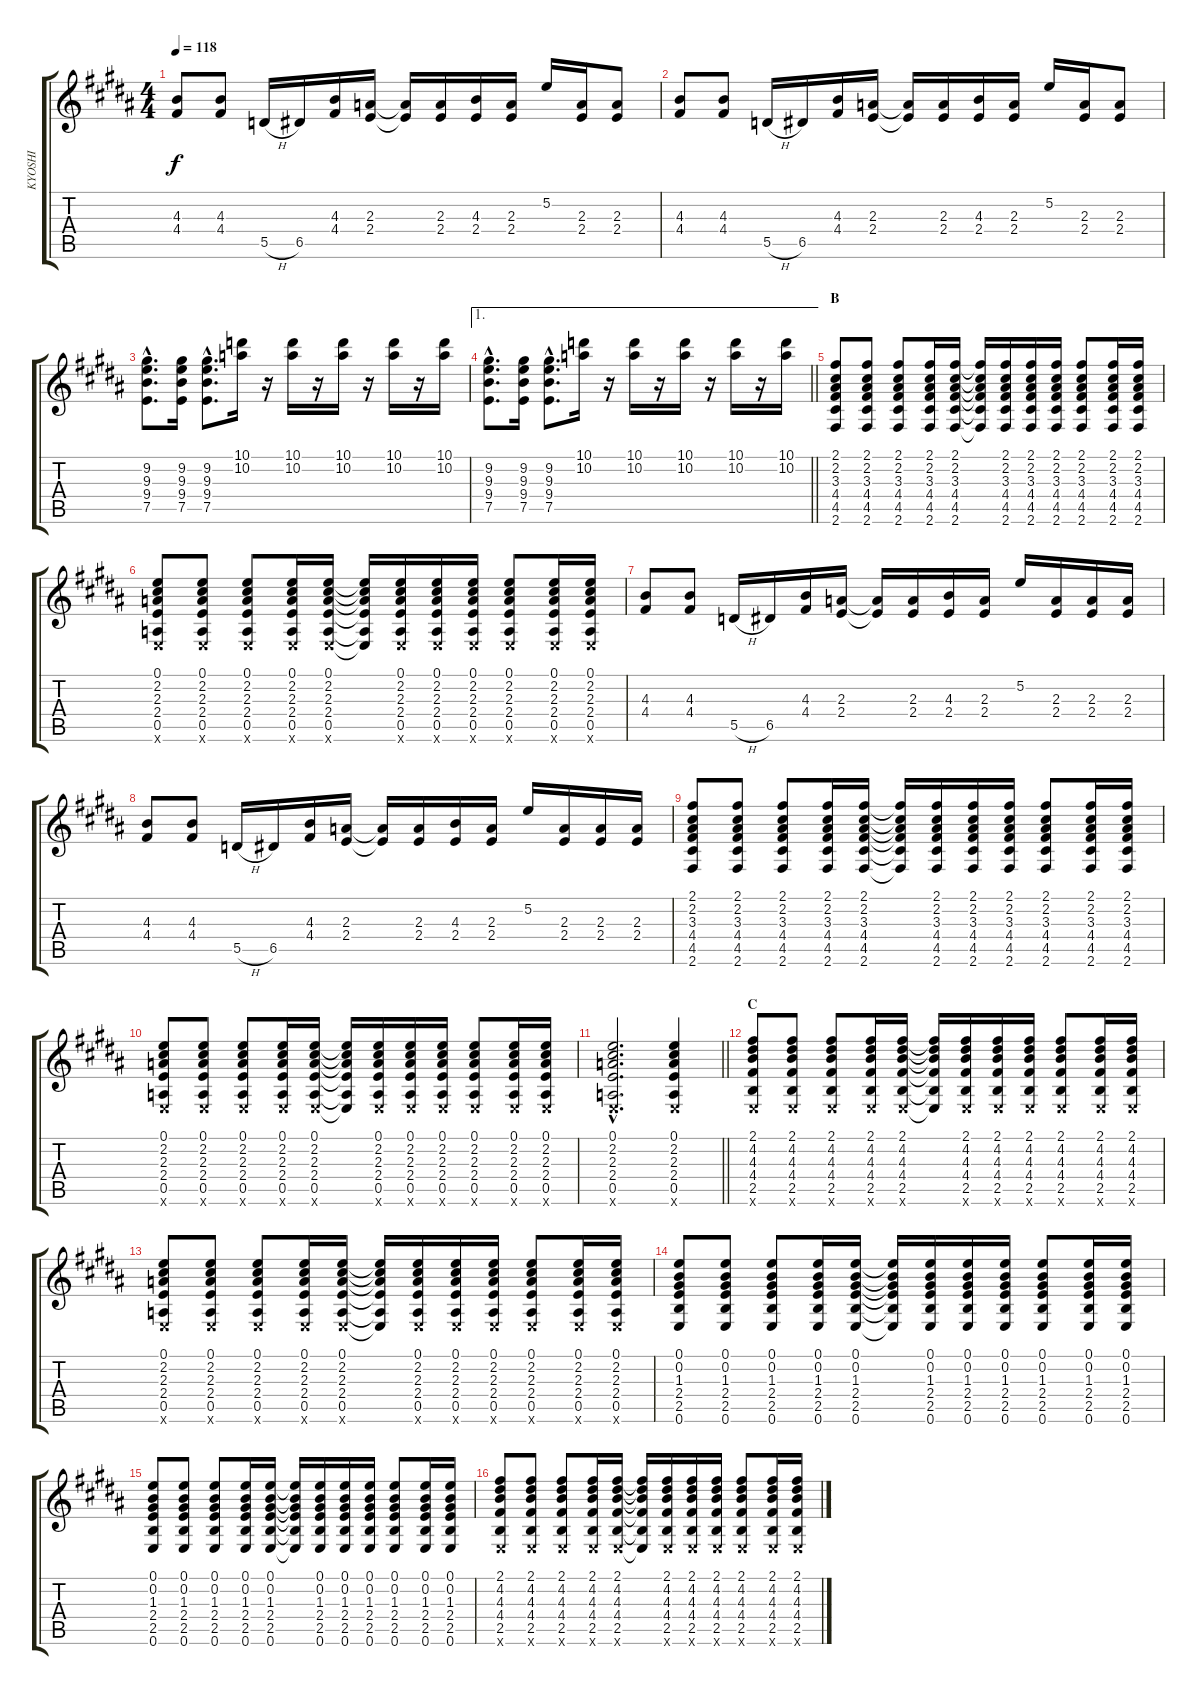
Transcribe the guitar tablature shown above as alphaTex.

\track ("KYOSHI" "KYOSHI") {instrument acousticguitarnylon}
\staff {score tabs}
\tuning (E4 B3 G3 D3 A2 E2) {hide}
\ts (4 4)
\tempo 118
\clef g2
\ks b
(4.3 4.4).8{dy f} (4.3 4.4).8 5.5{h}.16 6.5.16 (4.3 4.4).16 (2.3 2.4).16 (2.3{t} 2.4{t}).16 (2.3 2.4).16 (4.3 2.4).16 (2.3 2.4).16 5.2.16 (2.3 2.4).16 (2.3 2.4).8 |
(4.3 4.4).8 (4.3 4.4).8 5.5{h}.16 6.5.16 (4.3 4.4).16 (2.3 2.4).16 (2.3{t} 2.4{t}).16 (2.3 2.4).16 (4.3 2.4).16 (2.3 2.4).16 5.2.16 (2.3 2.4).16 (2.3 2.4).8 |
(9.2{hac} 9.3{hac} 9.4{hac} 7.5{hac}).8{d} (9.2 9.3 9.4 7.5).16 (9.2{hac} 9.3{hac} 9.4{hac} 7.5{hac}).8{d} (10.1 10.2).16 r.16 (10.1 10.2).16 r.16 (10.1 10.2).16 r.16 (10.1 10.2).16 r.16 (10.1 10.2).16 |
\ae 1
\barLineRight lightlight
(9.2{hac} 9.3{hac} 9.4{hac} 7.5{hac}).8{d} (9.2 9.3 9.4 7.5).16 (9.2{hac} 9.3{hac} 9.4{hac} 7.5{hac}).8{d} (10.1 10.2).16 r.16 (10.1 10.2).16 r.16 (10.1 10.2).16 r.16 (10.1 10.2).16 r.16 (10.1 10.2).16 |
\section ("" "B")
(2.1 2.2 3.3 4.4 4.5 2.6).8 (2.1 2.2 3.3 4.4 4.5 2.6).8 (2.1 2.2 3.3 4.4 4.5 2.6).8 (2.1 2.2 3.3 4.4 4.5 2.6).16 (2.1 2.2 3.3 4.4 4.5 2.6).16 (2.1{t} 2.2{t} 3.3{t} 4.4{t} 4.5{t} 2.6{t}).16 (2.1 2.2 3.3 4.4 4.5 2.6).16 (2.1 2.2 3.3 4.4 4.5 2.6).16 (2.1 2.2 3.3 4.4 4.5 2.6).16 (2.1 2.2 3.3 4.4 4.5 2.6).8 (2.1 2.2 3.3 4.4 4.5 2.6).16 (2.1 2.2 3.3 4.4 4.5 2.6).16 |
(0.1 2.2 2.3 2.4 0.5 0.6{x}).8 (0.1 2.2 2.3 2.4 0.5 0.6{x}).8 (0.1 2.2 2.3 2.4 0.5 0.6{x}).8 (0.1 2.2 2.3 2.4 0.5 0.6{x}).16 (0.1 2.2 2.3 2.4 0.5 0.6{x}).16 (0.1{t} 2.2{t} 2.3{t} 2.4{t} 0.5{t} 0.6{t}).16 (0.1 2.2 2.3 2.4 0.5 0.6{x}).16 (0.1 2.2 2.3 2.4 0.5 0.6{x}).16 (0.1 2.2 2.3 2.4 0.5 0.6{x}).16 (0.1 2.2 2.3 2.4 0.5 0.6{x}).8 (0.1 2.2 2.3 2.4 0.5 0.6{x}).16 (0.1 2.2 2.3 2.4 0.5 0.6{x}).16 |
(4.3 4.4).8 (4.3 4.4).8 5.5{h}.16 6.5.16 (4.3 4.4).16 (2.3 2.4).16 (2.3{t} 2.4{t}).16 (2.3 2.4).16 (4.3 2.4).16 (2.3 2.4).16 5.2.16 (2.3 2.4).16 (2.3 2.4).16 (2.3 2.4).16 |
(4.3 4.4).8 (4.3 4.4).8 5.5{h}.16 6.5.16 (4.3 4.4).16 (2.3 2.4).16 (2.3{t} 2.4{t}).16 (2.3 2.4).16 (4.3 2.4).16 (2.3 2.4).16 5.2.16 (2.3 2.4).16 (2.3 2.4).16 (2.3 2.4).16 |
(2.1 2.2 3.3 4.4 4.5 2.6).8 (2.1 2.2 3.3 4.4 4.5 2.6).8 (2.1 2.2 3.3 4.4 4.5 2.6).8 (2.1 2.2 3.3 4.4 4.5 2.6).16 (2.1 2.2 3.3 4.4 4.5 2.6).16 (2.1{t} 2.2{t} 3.3{t} 4.4{t} 4.5{t} 2.6{t}).16 (2.1 2.2 3.3 4.4 4.5 2.6).16 (2.1 2.2 3.3 4.4 4.5 2.6).16 (2.1 2.2 3.3 4.4 4.5 2.6).16 (2.1 2.2 3.3 4.4 4.5 2.6).8 (2.1 2.2 3.3 4.4 4.5 2.6).16 (2.1 2.2 3.3 4.4 4.5 2.6).16 |
(0.1 2.2 2.3 2.4 0.5 0.6{x}).8 (0.1 2.2 2.3 2.4 0.5 0.6{x}).8 (0.1 2.2 2.3 2.4 0.5 0.6{x}).8 (0.1 2.2 2.3 2.4 0.5 0.6{x}).16 (0.1 2.2 2.3 2.4 0.5 0.6{x}).16 (0.1{t} 2.2{t} 2.3{t} 2.4{t} 0.5{t} 0.6{t}).16 (0.1 2.2 2.3 2.4 0.5 0.6{x}).16 (0.1 2.2 2.3 2.4 0.5 0.6{x}).16 (0.1 2.2 2.3 2.4 0.5 0.6{x}).16 (0.1 2.2 2.3 2.4 0.5 0.6{x}).8 (0.1 2.2 2.3 2.4 0.5 0.6{x}).16 (0.1 2.2 2.3 2.4 0.5 0.6{x}).16 |
\barLineRight lightlight
(0.1{hac} 2.2{hac} 2.3{hac} 2.4{hac} 0.5{hac} 0.6{hac x}).2{d} (0.1 2.2 2.3 2.4 0.5 0.6{x}).4 |
\section ("" "C")
(2.1 4.2 4.3 4.4 2.5 0.6{x}).8 (2.1 4.2 4.3 4.4 2.5 0.6{x}).8 (2.1 4.2 4.3 4.4 2.5 0.6{x}).8 (2.1 4.2 4.3 4.4 2.5 0.6{x}).16 (2.1 4.2 4.3 4.4 2.5 0.6{x}).16 (2.1{t} 4.2{t} 4.3{t} 4.4{t} 2.5{t} 0.6{t}).16 (2.1 4.2 4.3 4.4 2.5 0.6{x}).16 (2.1 4.2 4.3 4.4 2.5 0.6{x}).16 (2.1 4.2 4.3 4.4 2.5 0.6{x}).16 (2.1 4.2 4.3 4.4 2.5 0.6{x}).8 (2.1 4.2 4.3 4.4 2.5 0.6{x}).16 (2.1 4.2 4.3 4.4 2.5 0.6{x}).16 |
(0.1 2.2 2.3 2.4 0.5 0.6{x}).8 (0.1 2.2 2.3 2.4 0.5 0.6{x}).8 (0.1 2.2 2.3 2.4 0.5 0.6{x}).8 (0.1 2.2 2.3 2.4 0.5 0.6{x}).16 (0.1 2.2 2.3 2.4 0.5 0.6{x}).16 (0.1{t} 2.2{t} 2.3{t} 2.4{t} 0.5{t} 0.6{t}).16 (0.1 2.2 2.3 2.4 0.5 0.6{x}).16 (0.1 2.2 2.3 2.4 0.5 0.6{x}).16 (0.1 2.2 2.3 2.4 0.5 0.6{x}).16 (0.1 2.2 2.3 2.4 0.5 0.6{x}).8 (0.1 2.2 2.3 2.4 0.5 0.6{x}).16 (0.1 2.2 2.3 2.4 0.5 0.6{x}).16 |
(0.1 0.2 1.3 2.4 2.5 0.6).8 (0.1 0.2 1.3 2.4 2.5 0.6).8 (0.1 0.2 1.3 2.4 2.5 0.6).8 (0.1 0.2 1.3 2.4 2.5 0.6).16 (0.1 0.2 1.3 2.4 2.5 0.6).16 (0.1{t} 0.2{t} 1.3{t} 2.4{t} 2.5{t} 0.6{t}).16 (0.1 0.2 1.3 2.4 2.5 0.6).16 (0.1 0.2 1.3 2.4 2.5 0.6).16 (0.1 0.2 1.3 2.4 2.5 0.6).16 (0.1 0.2 1.3 2.4 2.5 0.6).8 (0.1 0.2 1.3 2.4 2.5 0.6).16 (0.1 0.2 1.3 2.4 2.5 0.6).16 |
(0.1 0.2 1.3 2.4 2.5 0.6).8 (0.1 0.2 1.3 2.4 2.5 0.6).8 (0.1 0.2 1.3 2.4 2.5 0.6).8 (0.1 0.2 1.3 2.4 2.5 0.6).16 (0.1 0.2 1.3 2.4 2.5 0.6).16 (0.1{t} 0.2{t} 1.3{t} 2.4{t} 2.5{t} 0.6{t}).16 (0.1 0.2 1.3 2.4 2.5 0.6).16 (0.1 0.2 1.3 2.4 2.5 0.6).16 (0.1 0.2 1.3 2.4 2.5 0.6).16 (0.1 0.2 1.3 2.4 2.5 0.6).8 (0.1 0.2 1.3 2.4 2.5 0.6).16 (0.1 0.2 1.3 2.4 2.5 0.6).16 |
(2.1 4.2 4.3 4.4 2.5 0.6{x}).8 (2.1 4.2 4.3 4.4 2.5 0.6{x}).8 (2.1 4.2 4.3 4.4 2.5 0.6{x}).8 (2.1 4.2 4.3 4.4 2.5 0.6{x}).16 (2.1 4.2 4.3 4.4 2.5 0.6{x}).16 (2.1{t} 4.2{t} 4.3{t} 4.4{t} 2.5{t} 0.6{t}).16 (2.1 4.2 4.3 4.4 2.5 0.6{x}).16 (2.1 4.2 4.3 4.4 2.5 0.6{x}).16 (2.1 4.2 4.3 4.4 2.5 0.6{x}).16 (2.1 4.2 4.3 4.4 2.5 0.6{x}).8 (2.1 4.2 4.3 4.4 2.5 0.6{x}).16 (2.1 4.2 4.3 4.4 2.5 0.6{x}).16
